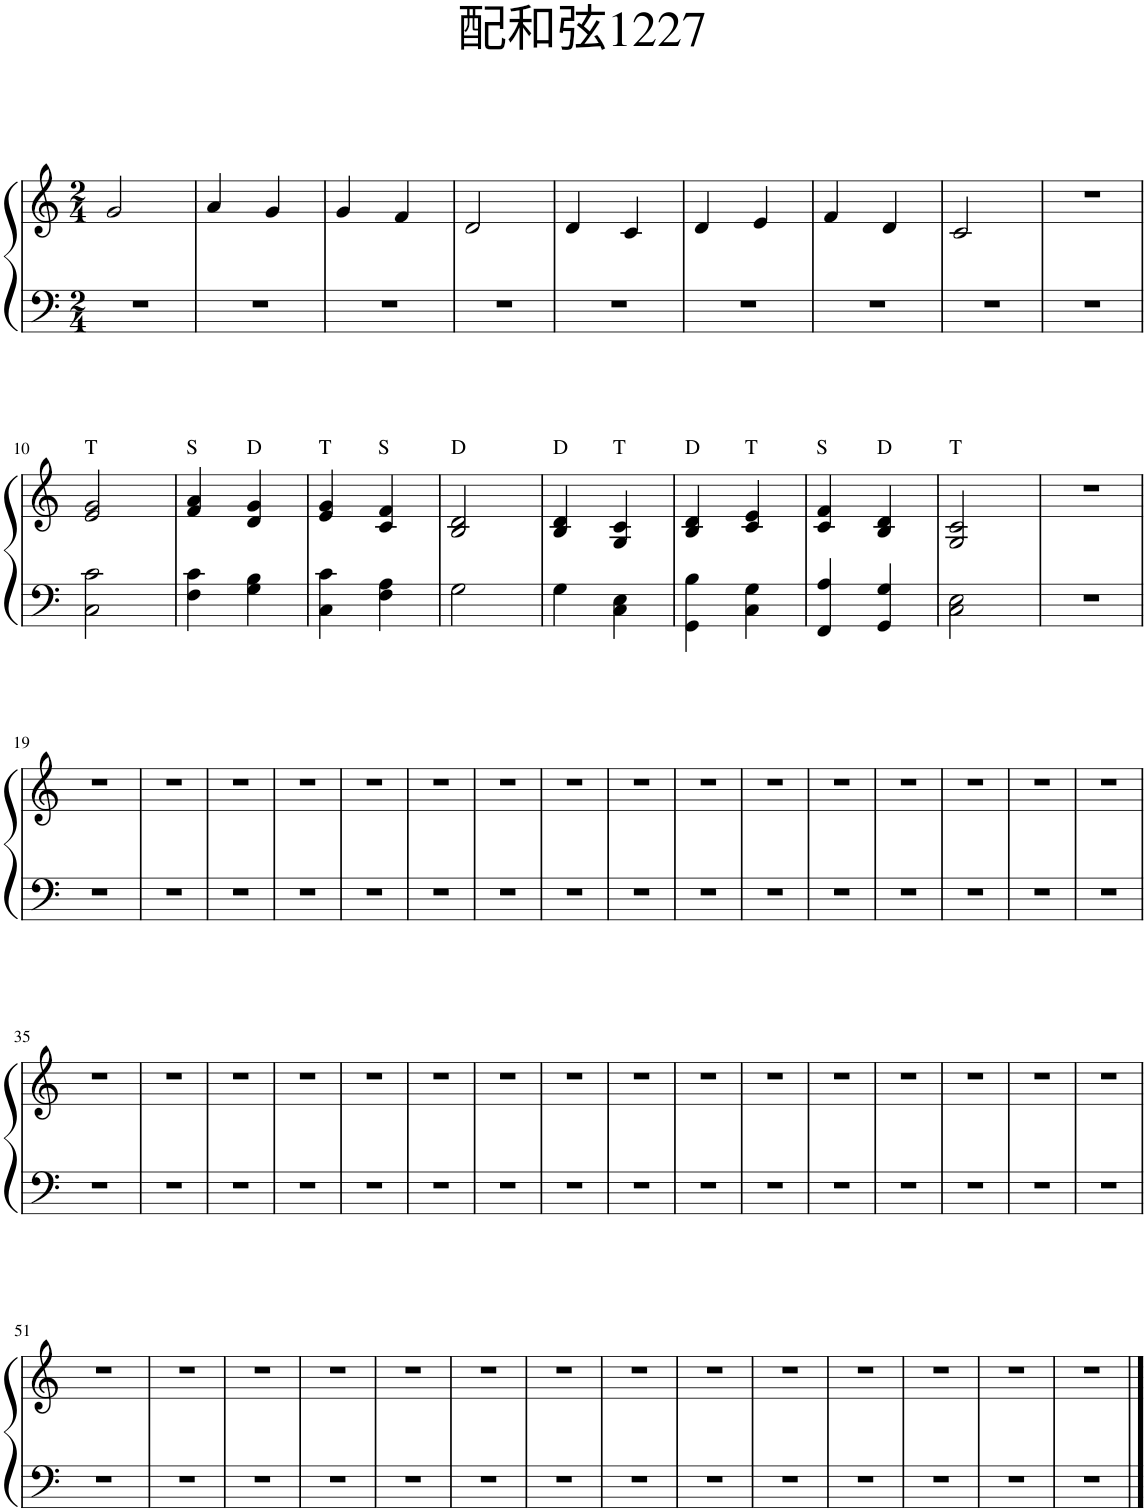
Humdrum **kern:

**kern	**kern
*part1	*part1
*staff2	*staff1
*I"钢琴	*
*clefF4	*clefG2
*k[]	*k[]
*M2/4	*M2/4
=1	=1
2r	2g/
=2	=2
2r	4a/
.	4g/
=3	=3
2r	4g/
.	4f/
=4	=4
2r	2d/
=5	=5
2r	4d/
.	4c/
=6	=6
2r	4d/
.	4e/
=7	=7
2r	4f/
.	4d/
=8	=8
2r	2c/
=9	=9
2r	2r
!!LO:LB:g=z
=10	=10
!	!LO:TX:a:t=T
2C\ 2c\	2e/ 2g/
=11	=11
!	!LO:TX:a:t=S
4F\ 4c\	4f/ 4a/
!	!LO:TX:a:t=D
4G\ 4B\	4d/ 4g/
=12	=12
!	!LO:TX:a:t=T
4C\ 4c\	4e/ 4g/
!	!LO:TX:a:t=S
4F\ 4A\	4c/ 4f/
=13	=13
!	!LO:TX:a:t=D
2G\	2B/ 2d/
=14	=14
!	!LO:TX:a:t=D
4G\	4B/ 4d/
!	!LO:TX:a:t=T
4C\ 4E\	4G/ 4c/
=15	=15
!	!LO:TX:a:t=D
4GG\ 4B\	4B/ 4d/
!	!LO:TX:a:t=T
4C\ 4G\	4c/ 4e/
=16	=16
!	!LO:TX:a:t=S
4FF/ 4A/	4c/ 4f/
!	!LO:TX:a:t=D
4GG/ 4G/	4B/ 4d/
=17	=17
!	!LO:TX:a:t=T
2C\ 2E\	2G/ 2c/
=18	=18
2r	2r
!!LO:LB:g=z
=19	=19
2r	2r
=20	=20
2r	2r
=21	=21
2r	2r
=22	=22
2r	2r
=23	=23
2r	2r
=24	=24
2r	2r
=25	=25
2r	2r
=26	=26
2r	2r
=27	=27
2r	2r
=28	=28
2r	2r
=29	=29
2r	2r
=30	=30
2r	2r
=31	=31
2r	2r
=32	=32
2r	2r
=33	=33
2r	2r
=34	=34
2r	2r
!!LO:LB:g=z
=35	=35
2r	2r
=36	=36
2r	2r
=37	=37
2r	2r
=38	=38
2r	2r
=39	=39
2r	2r
=40	=40
2r	2r
=41	=41
2r	2r
=42	=42
2r	2r
=43	=43
2r	2r
=44	=44
2r	2r
=45	=45
2r	2r
=46	=46
2r	2r
=47	=47
2r	2r
=48	=48
2r	2r
=49	=49
2r	2r
=50	=50
2r	2r
!!LO:LB:g=z
=51	=51
2r	2r
=52	=52
2r	2r
=53	=53
2r	2r
=54	=54
2r	2r
=55	=55
2r	2r
=56	=56
2r	2r
=57	=57
2r	2r
=58	=58
2r	2r
=59	=59
2r	2r
=60	=60
2r	2r
=61	=61
2r	2r
=62	=62
2r	2r
=63	=63
2r	2r
=64	=64
2r	2r
==	==
*-	*-
